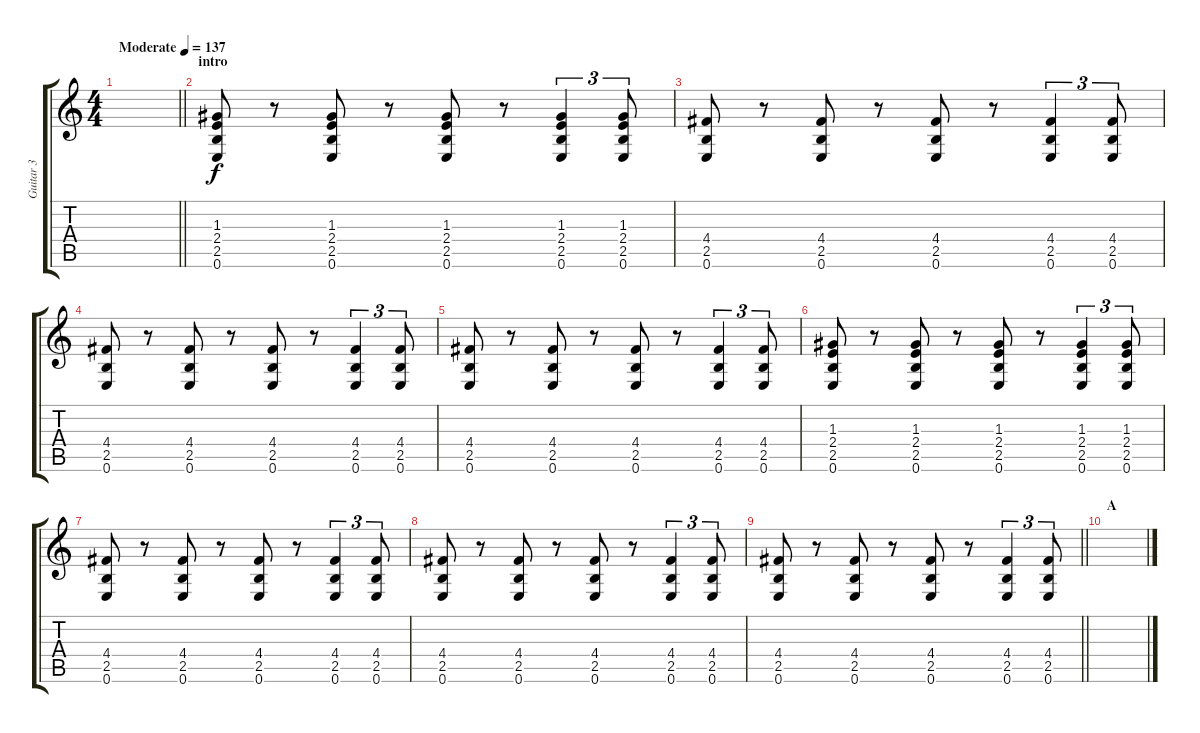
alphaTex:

\track ("Guitar 3" "Guitar 3") {instrument overdrivenguitar}
\staff {score tabs}
\tuning (E4 B3 G3 D3 A2 E2) {hide}
\ts (4 4)
\tempo (137 "Moderate")
\clef g2
\barLineRight lightlight
\ks c
|
\section ("" "intro")
(1.3 2.4 2.5 0.6).8 r.8 (1.3 2.4 2.5 0.6).8 r.8 (1.3 2.4 2.5 0.6).8 r.8 (1.3 2.4 2.5 0.6).4{tu (3 2)} (1.3 2.4 2.5 0.6).8{tu (3 2)} |
(4.4 2.5 0.6).8 r.8 (4.4 2.5 0.6).8 r.8 (4.4 2.5 0.6).8 r.8 (4.4 2.5 0.6).4{tu (3 2)} (4.4 2.5 0.6).8{tu (3 2)} |
(4.4 2.5 0.6).8 r.8 (4.4 2.5 0.6).8 r.8 (4.4 2.5 0.6).8 r.8 (4.4 2.5 0.6).4{tu (3 2)} (4.4 2.5 0.6).8{tu (3 2)} |
(4.4 2.5 0.6).8 r.8 (4.4 2.5 0.6).8 r.8 (4.4 2.5 0.6).8 r.8 (4.4 2.5 0.6).4{tu (3 2)} (4.4 2.5 0.6).8{tu (3 2)} |
(1.3 2.4 2.5 0.6).8 r.8 (1.3 2.4 2.5 0.6).8 r.8 (1.3 2.4 2.5 0.6).8 r.8 (1.3 2.4 2.5 0.6).4{tu (3 2)} (1.3 2.4 2.5 0.6).8{tu (3 2)} |
(4.4 2.5 0.6).8 r.8 (4.4 2.5 0.6).8 r.8 (4.4 2.5 0.6).8 r.8 (4.4 2.5 0.6).4{tu (3 2)} (4.4 2.5 0.6).8{tu (3 2)} |
(4.4 2.5 0.6).8 r.8 (4.4 2.5 0.6).8 r.8 (4.4 2.5 0.6).8 r.8 (4.4 2.5 0.6).4{tu (3 2)} (4.4 2.5 0.6).8{tu (3 2)} |
\barLineRight lightlight
(4.4 2.5 0.6).8 r.8 (4.4 2.5 0.6).8 r.8 (4.4 2.5 0.6).8 r.8 (4.4 2.5 0.6).4{tu (3 2)} (4.4 2.5 0.6).8{tu (3 2)} |
\section ("" "A")
